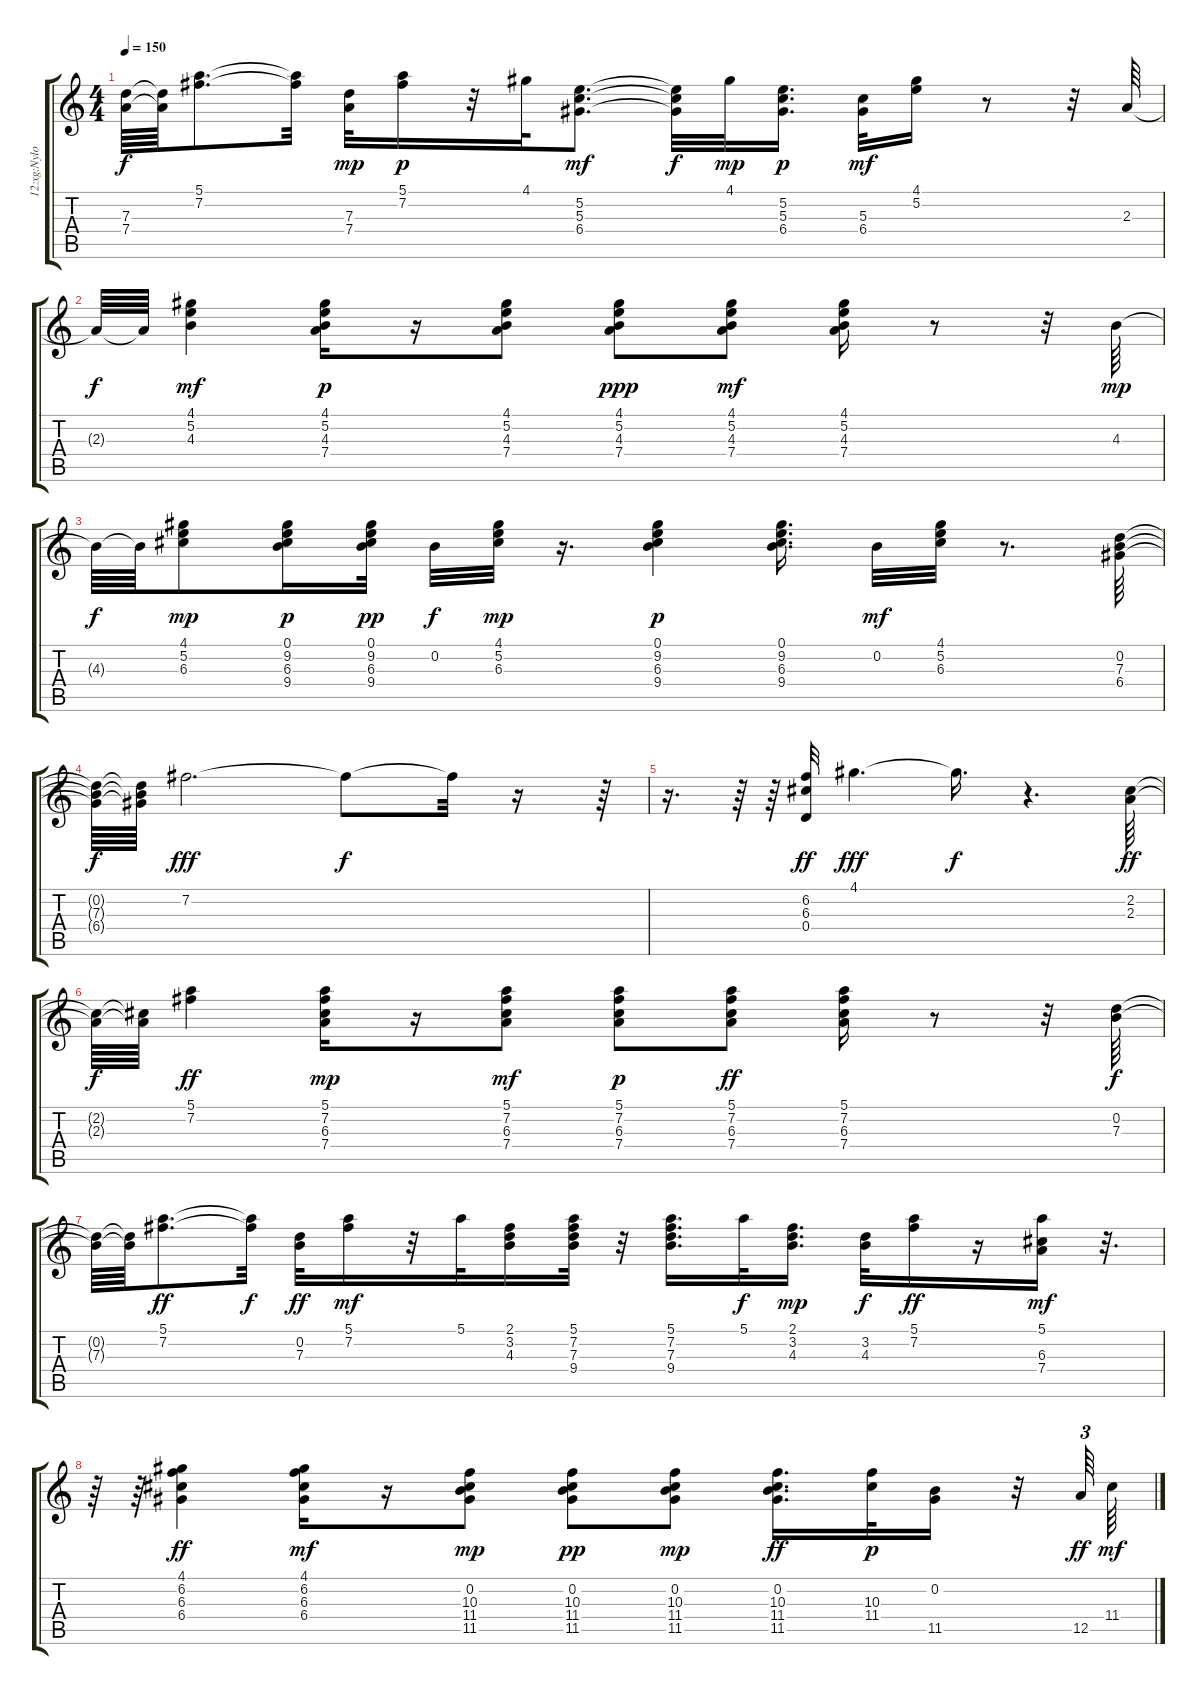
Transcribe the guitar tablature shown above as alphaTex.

\track ("12:xg:Nylon&Steel" "12:xg:Nylo") {instrument acousticguitarsteel}
\staff {score tabs}
\tuning (E4 B3 G3 D3 A2 E2) {hide}
\ts (4 4)
\tempo 150
\clef g2
\ks c
(7.3{t} 7.4{t}).64{dy f} (7.3{t} 7.4{t}).64 (5.1 7.2).8{d} (5.1{t} 7.2{t}).32 (7.3 7.4).32{dy mp} (5.1 7.2).16{dy p} r.32 4.1.32 (5.2 5.3 6.4).8{d dy mf} (5.2{t} 5.3{t} 6.4{t}).32{dy f} 4.1.32{dy mp} (5.2 5.3 6.4).16{d dy p} (5.3 6.4).32{dy mf} (4.1 5.2).16 r.8 r.32 2.3.64 |
2.3{t}.64{dy f} 2.3{t}.64 (4.1 5.2 4.3).4{dy mf} (4.1 5.2 4.3 7.4).16{dy p} r.16 (4.1 5.2 4.3 7.4).8 (4.1 5.2 4.3 7.4).8{dy ppp} (4.1 5.2 4.3 7.4).8{dy mf} (4.1 5.2 4.3 7.4).16 r.8 r.32 4.3.64{dy mp} |
4.3{t}.64{dy f} 4.3{t}.64 (4.1 5.2 6.3).8{dy mp} (0.1 9.2 6.3 9.4).16{dy p} (0.1 9.2 6.3 9.4).32{dy pp} 0.2.32{dy f} (4.1 5.2 6.3).32{dy mp} r.16{d} (0.1 9.2 6.3 9.4).4{dy p} (0.1 9.2 6.3 9.4).16{d} 0.2.32{dy mf} (4.1 5.2 6.3).32 r.8{d} (0.2 7.3 6.4).64 |
(0.2{t} 7.3{t} 6.4{t}).64{dy f} (0.2{t} 7.3{t} 6.4{t}).64 7.2.2{d dy fff} 7.2{t}.8{dy f} 7.2{t}.32 r.16 r.64 |
r.16{d} r.64 r.64 (6.2 6.3 0.4).32{dy ff} 4.1.4{d dy fff} 4.1{t}.16{d dy f} r.4{d} (2.2 2.3).64{dy ff} |
(2.2{t} 2.3{t}).64{dy f} (2.2{t} 2.3{t}).64 (5.1 7.2).4{dy ff} (5.1 7.2 6.3 7.4).16{dy mp} r.16 (5.1 7.2 6.3 7.4).8{dy mf} (5.1 7.2 6.3 7.4).8{dy p} (5.1 7.2 6.3 7.4).8{dy ff} (5.1 7.2 6.3 7.4).16 r.8 r.32 (0.2 7.3).64{dy f} |
(0.2{t} 7.3{t}).64 (0.2{t} 7.3{t}).64 (5.1 7.2).8{d dy ff} (5.1{t} 7.2{t}).32{dy f} (0.2 7.3).32{dy ff} (5.1 7.2).16{dy mf} r.32 5.1.32 (2.1 3.2 4.3).16 (5.1 7.2 7.3 9.4).32 r.32 (5.1 7.2 7.3 9.4).16{d} 5.1.32{dy f} (2.1 3.2 4.3).16{d dy mp} (3.2 4.3).32{dy f} (5.1 7.2).16{dy ff} r.16 (5.1 6.3 7.4).16{dy mf} r.32{d} |
r.64 r.64 (4.1 6.2 6.3 6.4).4{dy ff} (4.1 6.2 6.3 6.4).16{dy mf} r.16 (0.2 10.3 11.4 11.5).8{dy mp} (0.2 10.3 11.4 11.5).8{dy pp} (0.2 10.3 11.4 11.5).8{dy mp} (0.2 10.3 11.4 11.5).16{d dy ff} (10.3 11.4).32{dy p} (0.2 11.5).16 r.32 12.5.64{tu (3 2) dy ff} 11.4.64{dy mf}
